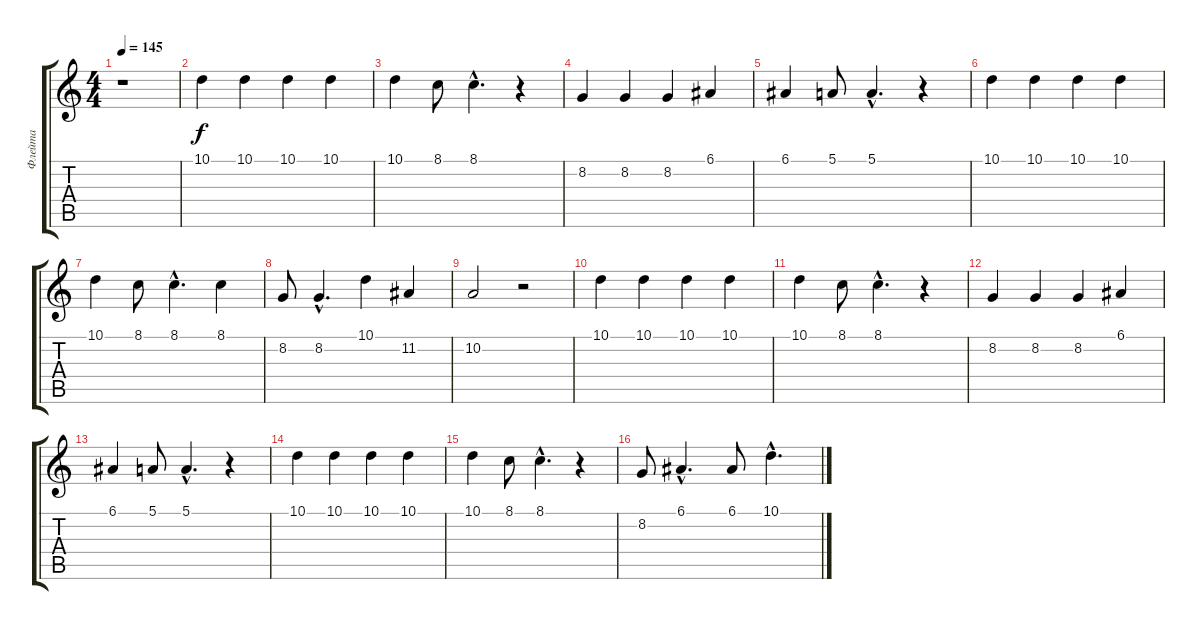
\track ("Флейта" "Флейта") {instrument flute}
\staff {score tabs}
\tuning (E4 B3 G3 D3 A2 E2) {hide}
\ts (4 4)
\tempo 145
\clef g2
\ks c
r.1{dy f} |
10.1.4 10.1.4 10.1.4 10.1.4 |
10.1.4 8.1.8 8.1{hac}.4{d} r.4 |
8.2.4 8.2.4 8.2.4 6.1.4 |
6.1.4 5.1.8 5.1{hac}.4{d} r.4 |
10.1.4 10.1.4 10.1.4 10.1.4 |
10.1.4 8.1.8 8.1{hac}.4{d} 8.1.4 |
8.2.8 8.2{hac}.4{d} 10.1.4 11.2.4 |
10.2.2 r.2 |
10.1.4 10.1.4 10.1.4 10.1.4 |
10.1.4 8.1.8 8.1{hac}.4{d} r.4 |
8.2.4 8.2.4 8.2.4 6.1.4 |
6.1.4 5.1.8 5.1{hac}.4{d} r.4 |
10.1.4 10.1.4 10.1.4 10.1.4 |
10.1.4 8.1.8 8.1{hac}.4{d} r.4 |
8.2.8 6.1{hac}.4{d} 6.1.8 10.1{hac}.4{d}
